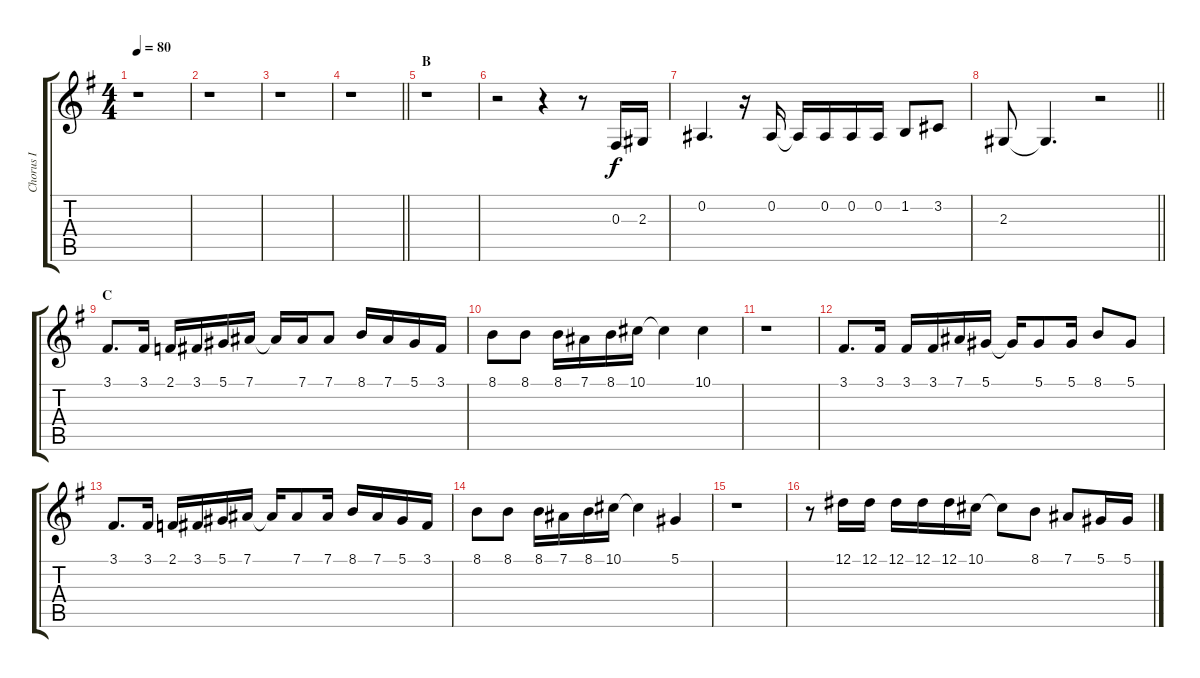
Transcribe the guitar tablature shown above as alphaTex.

\track ("Chorus I" "Chorus I") {instrument voiceoohs}
\staff {score tabs}
\tuning (Eb4 Bb3 Gb3 Db3 Ab2 Eb2) {hide}
\ts (4 4)
\tempo 80
\clef g2
\ks g
r.1{dy f} |
r.1 |
r.1 |
\barLineRight lightlight
r.1 |
\section ("" "B")
r.1 |
r.2 r.4 r.8 0.3.16 2.3.16 |
0.2.4{d} r.16 0.2.16 0.2{t}.16 0.2.16 0.2.16 0.2.16 1.2.8 3.2.8 |
\barLineRight lightlight
2.3.8 2.3{t}.4{d} r.2 |
\section ("" "C")
3.1.8{d} 3.1.16 2.1.16 3.1.16 5.1.16 7.1.16 7.1{t}.16 7.1.16 7.1.8 8.1.16 7.1.16 5.1.16 3.1.16 |
8.1.8 8.1.8 8.1.16 7.1.16 8.1.16 10.1.16 10.1{t}.4 10.1.4 |
r.1 |
3.1.8{d} 3.1.16 3.1.16 3.1.16 7.1.16 5.1.16 5.1{t}.16 5.1.8 5.1.16 8.1.8 5.1.8 |
3.1.8{d} 3.1.16 2.1.16 3.1.16 5.1.16 7.1.16 7.1{t}.16 7.1.8 7.1.16 8.1.16 7.1.16 5.1.16 3.1.16 |
8.1.8 8.1.8 8.1.16 7.1.16 8.1.16 10.1.16 10.1{t}.4 5.1.4 |
r.1 |
r.8 12.1.16 12.1.16 12.1.16 12.1.16 12.1.16 10.1.16 10.1{t}.8 8.1.8 7.1.8 5.1.16 5.1.16
